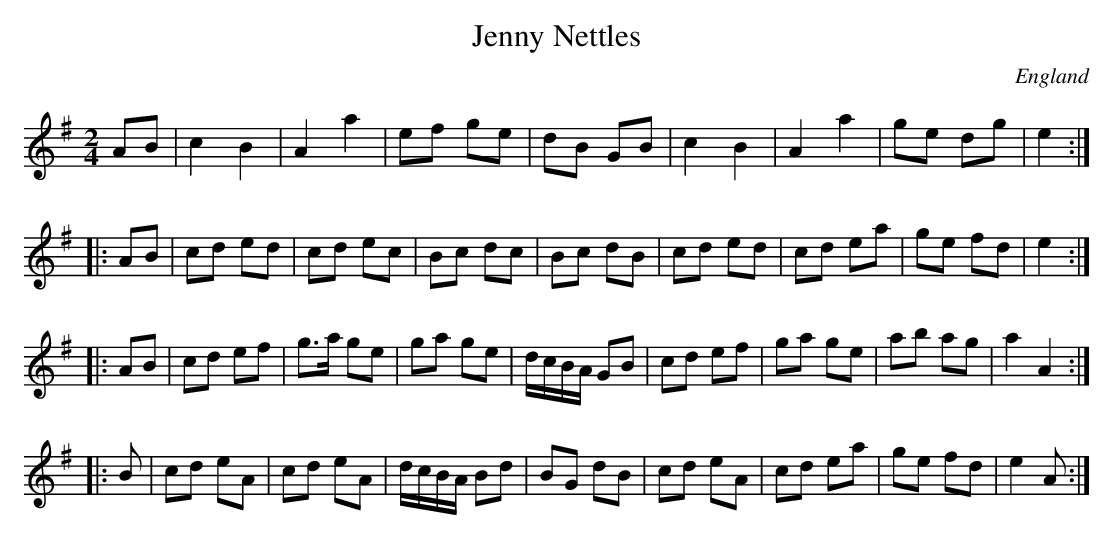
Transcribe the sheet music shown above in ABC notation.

X:1
T:Jenny Nettles
O:England
M:2/4
L:1/8
K:Em
AB |\
c2 B2 | A2 a2 | ef ge | dB GB | \
c2 B2 | A2 a2 | ge dg | e2 :|*
|:AB|\
cd ed | cd ec | Bc dc | Bc dB |\
cd ed | cd ea | ge fd | e2 :|*
|:AB|\
cd ef | g>a ge | ga ge | d/2c/2B/2A/2 GB |\
cd ef | ga ge | ab ag | a2 A2:|*
|:B|\
cd eA | cd eA | d/2c/2B/2A/2 Bd | BG dB |\
cd eA | cd ea | ge fd | e2 A:|**
